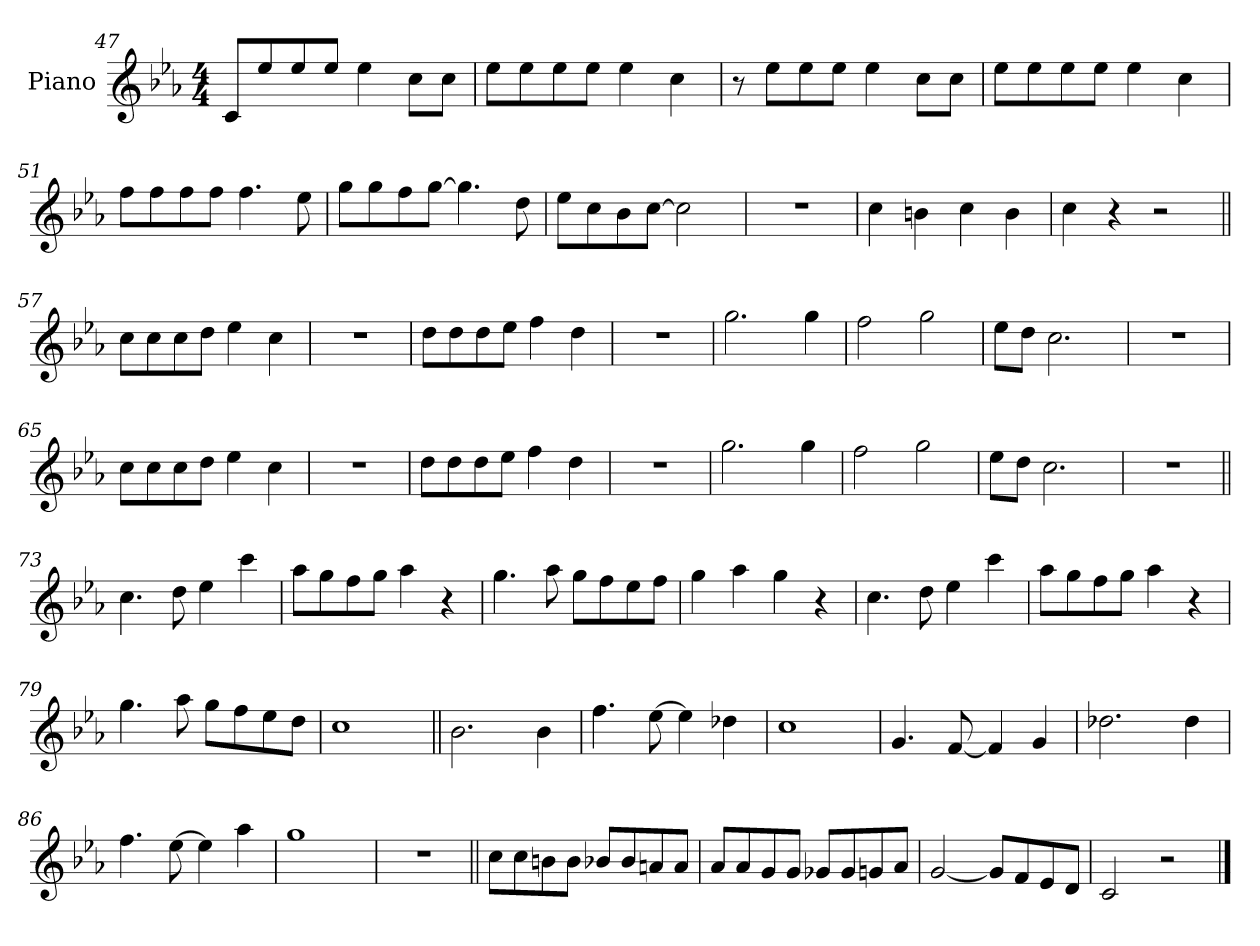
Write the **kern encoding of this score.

**kern
*part1
*staff1
*I"Piano
*I'Pno.
*clefG2
*k[b-e-a-]
*M4/4
=47
8cL
8ee-
8ee-
8ee-J
4ee-
8ccL
8ccJ
=48
8ee-L
8ee-
8ee-
8ee-J
4ee-
4cc
=49
8r
8ee-L
8ee-
8ee-J
4ee-
8ccL
8ccJ
=50
8ee-L
8ee-
8ee-
8ee-J
4ee-
4cc
=51
8ffL
8ff
8ff
8ffJ
4.ff
8ee-
=52
8ggL
8gg
8ff
[8ggJ
4.gg]
8dd
=53
8ee-L
8cc
8b-
[8ccJ
2cc]
=54
1r
=55
4cc!
4bn!
4cc!
4b!
=56
4cc!
4r
2r
=57||
8ccL
8cc
8cc
8ddJ
4ee-
4cc
=58
1r
=59
8ddL
8dd
8dd
8ee-J
4ff
4dd
=60
1r
=61
2.gg
4gg
=62
2ff
2gg
=63
8ee-L
8ddJ
2.cc
=64
1r
=65
8ccL
8cc
8cc
8ddJ
4ee-
4cc
=66
1r
=67
8ddL
8dd
8dd
8ee-J
4ff
4dd
=68
1r
=69
2.gg
4gg
=70
2ff
2gg
=71
8ee-L
8ddJ
2.cc
=72
1r
=73||
4.cc
8dd
4ee-
4ccc
=74
8aa-L
8gg
8ff
8ggJ
4aa-
4r
=75
4.gg
8aa-
8ggL
8ff
8ee-
8ffJ
=76
4gg
4aa-
4gg
4r
=77
4.cc
8dd
4ee-
4ccc
=78
8aa-L
8gg
8ff
8ggJ
4aa-
4r
=79
4.gg
8aa-
8ggL
8ff
8ee-
8ddJ
=80
1cc
=81||
2.b-
4b-
=82
4.ff
[8ee-
4ee-]
4dd-X
=83
1cc
=84
4.g
[8f
4f]
4g
=85
2.dd-X
4dd-
=86
4.ff
[8ee-
4ee-]
4aa-
=87
1gg
=88
1r
=89||
8ccL
8cc
8bn
8bJ
8b-XL
8b-
8an
8aJ
=90
8a-L
8a-
8g
8gJ
8g-XL
8g-
8gn
8a-J
=91
[2g
8gL]
8f
8e-
8dJ
=92
2c
2r
==
*-
